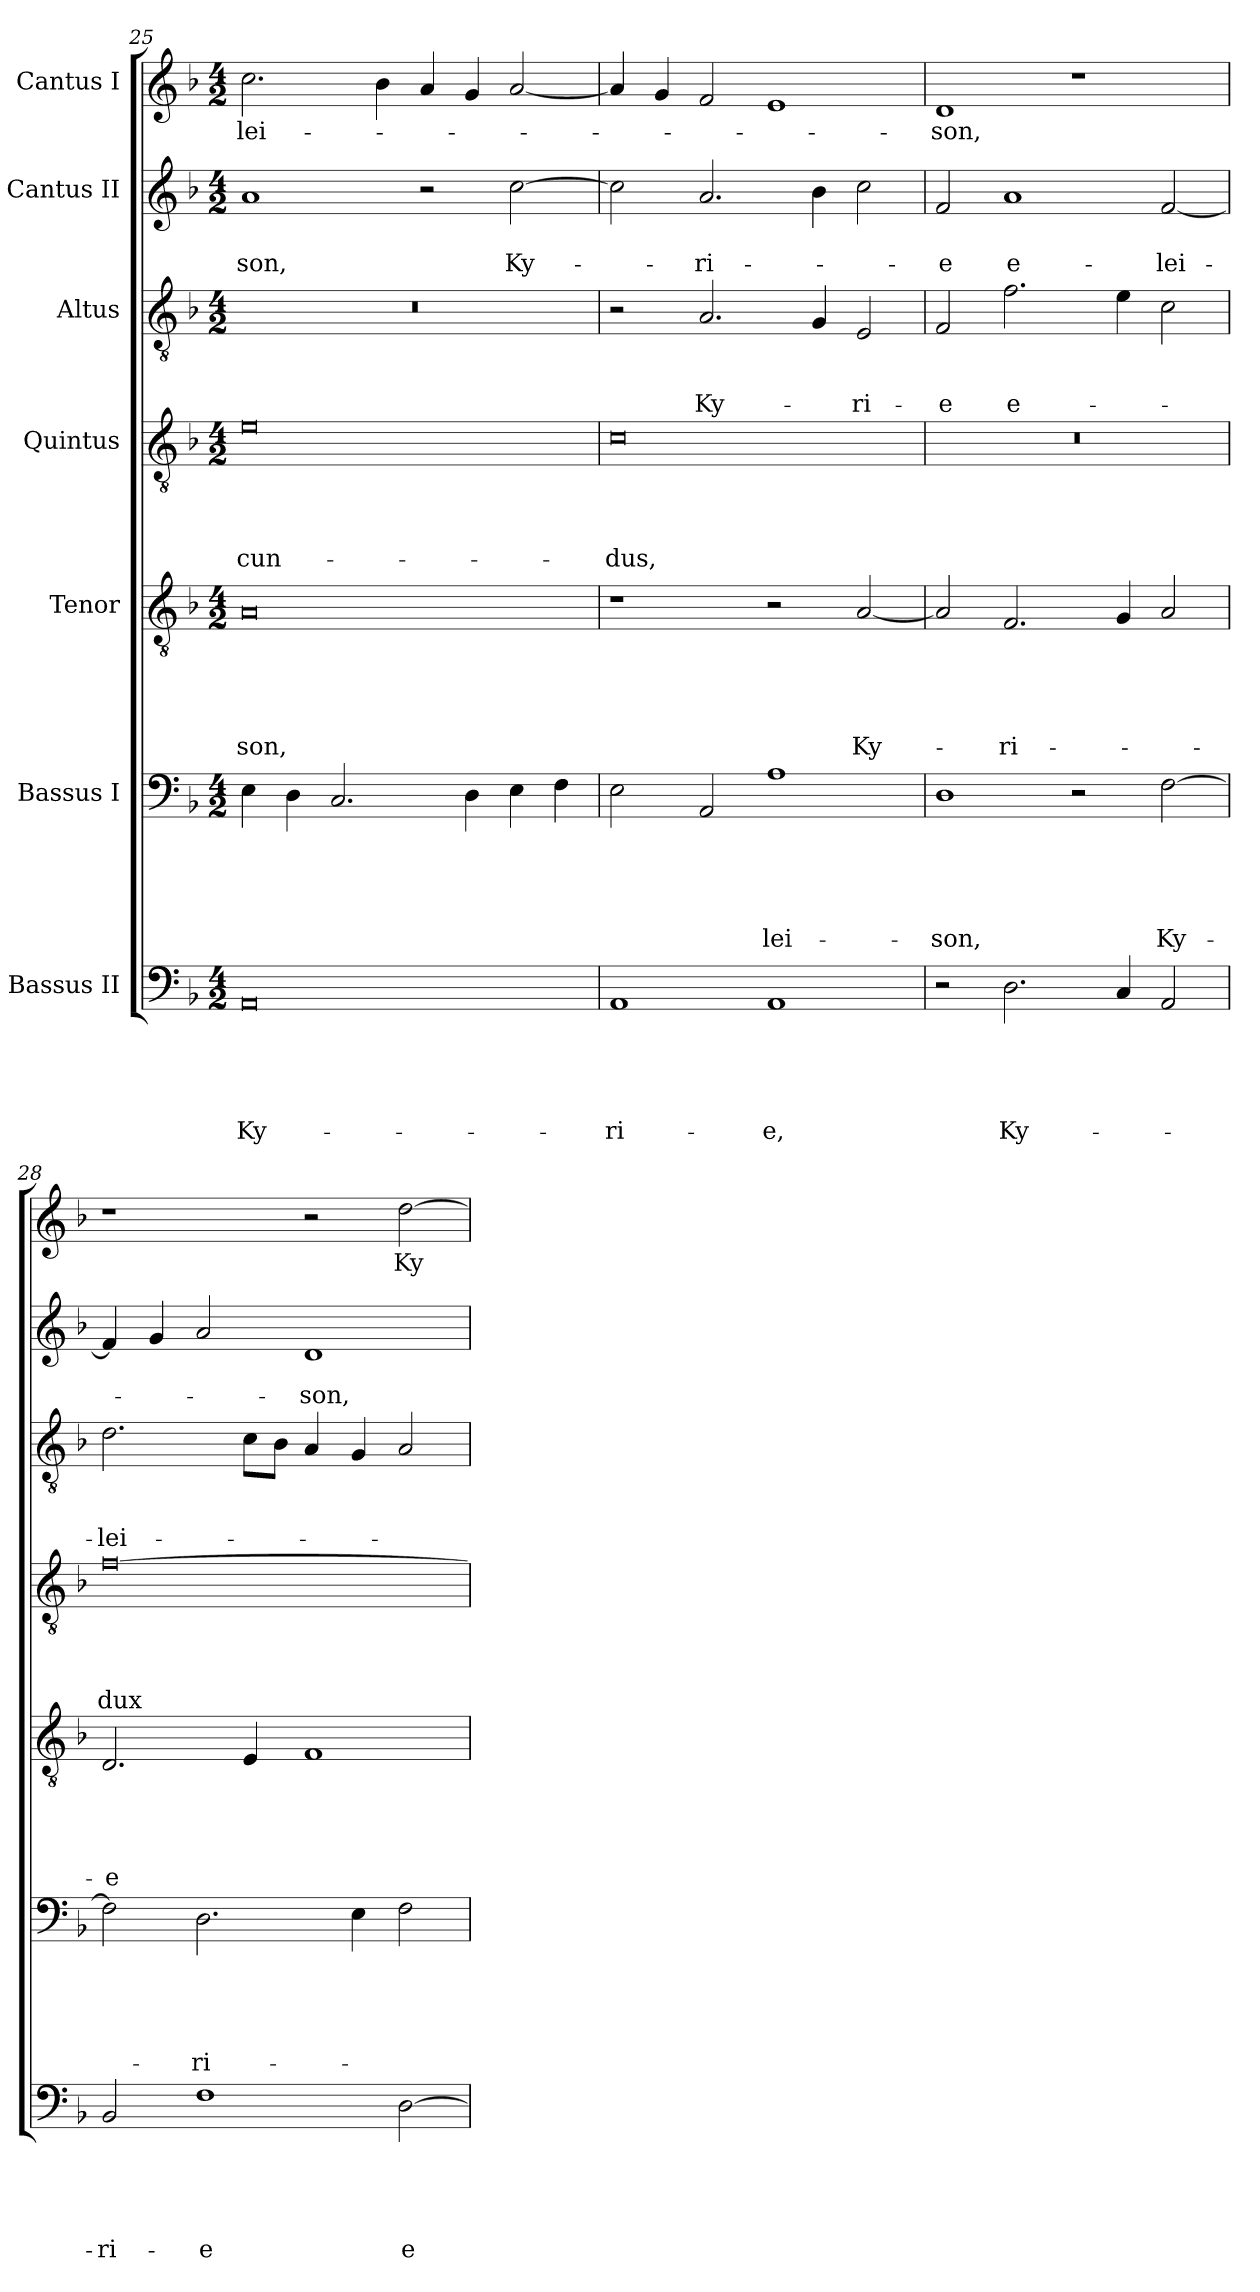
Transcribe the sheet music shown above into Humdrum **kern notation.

**kern	**text	**text	**text	**text	**text	**kern	**text	**text	**text	**text	**text	**kern	**text	**text	**text	**text	**text	**kern	**text	**text	**text	**text	**kern	**text	**text	**text	**kern	**text	**text	**kern	**text
*part7	*part7	*part7	*part7	*part7	*part7	*part6	*part6	*part6	*part6	*part6	*part6	*part5	*part5	*part5	*part5	*part5	*part5	*part4	*part4	*part4	*part4	*part4	*part3	*part3	*part3	*part3	*part2	*part2	*part2	*part1	*part1
*staff7	*staff7	*staff7	*staff7	*staff7	*staff7	*staff6	*staff6	*staff6	*staff6	*staff6	*staff6	*staff5	*staff5	*staff5	*staff5	*staff5	*staff5	*staff4	*staff4	*staff4	*staff4	*staff4	*staff3	*staff3	*staff3	*staff3	*staff2	*staff2	*staff2	*staff1	*staff1
*I"Bassus II	*	*	*	*	*	*I"Bassus I	*	*	*	*	*	*I"Tenor	*	*	*	*	*	*I"Quintus	*	*	*	*	*I"Altus	*	*	*	*I"Cantus II	*	*	*I"Cantus I	*
*clefF4	*	*	*	*	*	*clefF4	*	*	*	*	*	*clefGv2	*	*	*	*	*	*clefGv2	*	*	*	*	*clefGv2	*	*	*	*clefG2	*	*	*clefG2	*
*k[b-]	*	*	*	*	*	*k[b-]	*	*	*	*	*	*k[b-]	*	*	*	*	*	*k[b-]	*	*	*	*	*k[b-]	*	*	*	*k[b-]	*	*	*k[b-]	*
*M4/2	*	*	*	*	*	*M4/2	*	*	*	*	*	*M4/2	*	*	*	*	*	*M4/2	*	*	*	*	*M4/2	*	*	*	*M4/2	*	*	*M4/2	*
=25	=25	=25	=25	=25	=25	=25	=25	=25	=25	=25	=25	=25	=25	=25	=25	=25	=25	=25	=25	=25	=25	=25	=25	=25	=25	=25	=25	=25	=25	=25	=25
0AA/	.	.	.	.	Ky-	4E\	.	.	.	.	.	0A/	.	.	.	.	-son,	0e\	.	.	.	-cun-	0r	.	.	.	1a/	.	-son,	2.cc\	-lei-
.	.	.	.	.	.	4D\	.	.	.	.	.	.	.	.	.	.	.	.	.	.	.	.	.	.	.	.	.	.	.	.	.
.	.	.	.	.	.	2.C/	.	.	.	.	.	.	.	.	.	.	.	.	.	.	.	.	.	.	.	.	.	.	.	.	.
.	.	.	.	.	.	.	.	.	.	.	.	.	.	.	.	.	.	.	.	.	.	.	.	.	.	.	.	.	.	4b-\	.
.	.	.	.	.	.	.	.	.	.	.	.	.	.	.	.	.	.	.	.	.	.	.	.	.	.	.	2r	.	.	4a/	.
.	.	.	.	.	.	4D\	.	.	.	.	.	.	.	.	.	.	.	.	.	.	.	.	.	.	.	.	.	.	.	4g/	.
.	.	.	.	.	.	4E\	.	.	.	.	.	.	.	.	.	.	.	.	.	.	.	.	.	.	.	.	[2cc\	.	Ky-	[2a/	.
.	.	.	.	.	.	4F\	.	.	.	.	.	.	.	.	.	.	.	.	.	.	.	.	.	.	.	.	.	.	.	.	.
=26	=26	=26	=26	=26	=26	=26	=26	=26	=26	=26	=26	=26	=26	=26	=26	=26	=26	=26	=26	=26	=26	=26	=26	=26	=26	=26	=26	=26	=26	=26	=26
1AA/	.	.	.	.	-ri-	2E\	.	.	.	.	.	1r	.	.	.	.	.	0c\	.	.	.	-dus,	2r	.	.	.	2cc\]	.	.	4a/]	.
.	.	.	.	.	.	.	.	.	.	.	.	.	.	.	.	.	.	.	.	.	.	.	.	.	.	.	.	.	.	4g/	.
.	.	.	.	.	.	2AA/	.	.	.	.	.	.	.	.	.	.	.	.	.	.	.	.	2.A/	.	.	Ky-	2.a/	.	-ri-	2f/	.
1AA/	.	.	.	.	-e,	1A\	.	.	.	.	lei-	2r	.	.	.	.	.	.	.	.	.	.	.	.	.	.	.	.	.	1e/	.
.	.	.	.	.	.	.	.	.	.	.	.	.	.	.	.	.	.	.	.	.	.	.	4G/	.	.	.	4b-\	.	.	.	.
.	.	.	.	.	.	.	.	.	.	.	.	[2A/	.	.	.	.	Ky-	.	.	.	.	.	2E/	.	.	-ri-	2cc\	.	.	.	.
=27	=27	=27	=27	=27	=27	=27	=27	=27	=27	=27	=27	=27	=27	=27	=27	=27	=27	=27	=27	=27	=27	=27	=27	=27	=27	=27	=27	=27	=27	=27	=27
2r	.	.	.	.	.	1D\	.	.	.	.	-son,	2A/]	.	.	.	.	.	0r	.	.	.	.	2F/	.	.	-e	2f/	.	-e	1d/	-son,
2.D\	.	.	.	.	Ky-	.	.	.	.	.	.	2.F/	.	.	.	.	-ri-	.	.	.	.	.	2.f\	.	.	e-	1a/	.	e-	.	.
.	.	.	.	.	.	2r	.	.	.	.	.	.	.	.	.	.	.	.	.	.	.	.	.	.	.	.	.	.	.	1r	.
4C/	.	.	.	.	.	.	.	.	.	.	.	4G/	.	.	.	.	.	.	.	.	.	.	4e\	.	.	.	.	.	.	.	.
2AA/	.	.	.	.	.	[2F\	.	.	.	.	Ky-	2A/	.	.	.	.	.	.	.	.	.	.	2c\	.	.	.	[2f/	.	-lei-	.	.
=28	=28	=28	=28	=28	=28	=28	=28	=28	=28	=28	=28	=28	=28	=28	=28	=28	=28	=28	=28	=28	=28	=28	=28	=28	=28	=28	=28	=28	=28	=28	=28
2BB-/	.	.	.	.	-ri-	2F\]	.	.	.	.	.	2.D/	.	.	.	.	-e	[0f\	.	.	.	dux-	2.d\	.	.	-lei-	4f/]	.	.	1r	.
.	.	.	.	.	.	.	.	.	.	.	.	.	.	.	.	.	.	.	.	.	.	.	.	.	.	.	4g/	.	.	.	.
1F\	.	.	.	.	-e	2.D\	.	.	.	.	-ri-	.	.	.	.	.	.	.	.	.	.	.	.	.	.	.	2a/	.	.	.	.
.	.	.	.	.	.	.	.	.	.	.	.	4E/	.	.	.	.	.	.	.	.	.	.	8c\L	.	.	.	.	.	.	.	.
.	.	.	.	.	.	.	.	.	.	.	.	.	.	.	.	.	.	.	.	.	.	.	8B-\J	.	.	.	.	.	.	.	.
.	.	.	.	.	.	.	.	.	.	.	.	1F/	.	.	.	.	.	.	.	.	.	.	4A/	.	.	.	1d/	.	-son,	2r	.
.	.	.	.	.	.	4E\	.	.	.	.	.	.	.	.	.	.	.	.	.	.	.	.	4G/	.	.	.	.	.	.	.	.
[2D\	.	.	.	.	e-	2F\	.	.	.	.	.	.	.	.	.	.	.	.	.	.	.	.	2A/	.	.	.	.	.	.	[2dd\	Ky-
=	=	=	=	=	=	=	=	=	=	=	=	=	=	=	=	=	=	=	=	=	=	=	=	=	=	=	=	=	=	=	=
*-	*-	*-	*-	*-	*-	*-	*-	*-	*-	*-	*-	*-	*-	*-	*-	*-	*-	*-	*-	*-	*-	*-	*-	*-	*-	*-	*-	*-	*-	*-	*-
